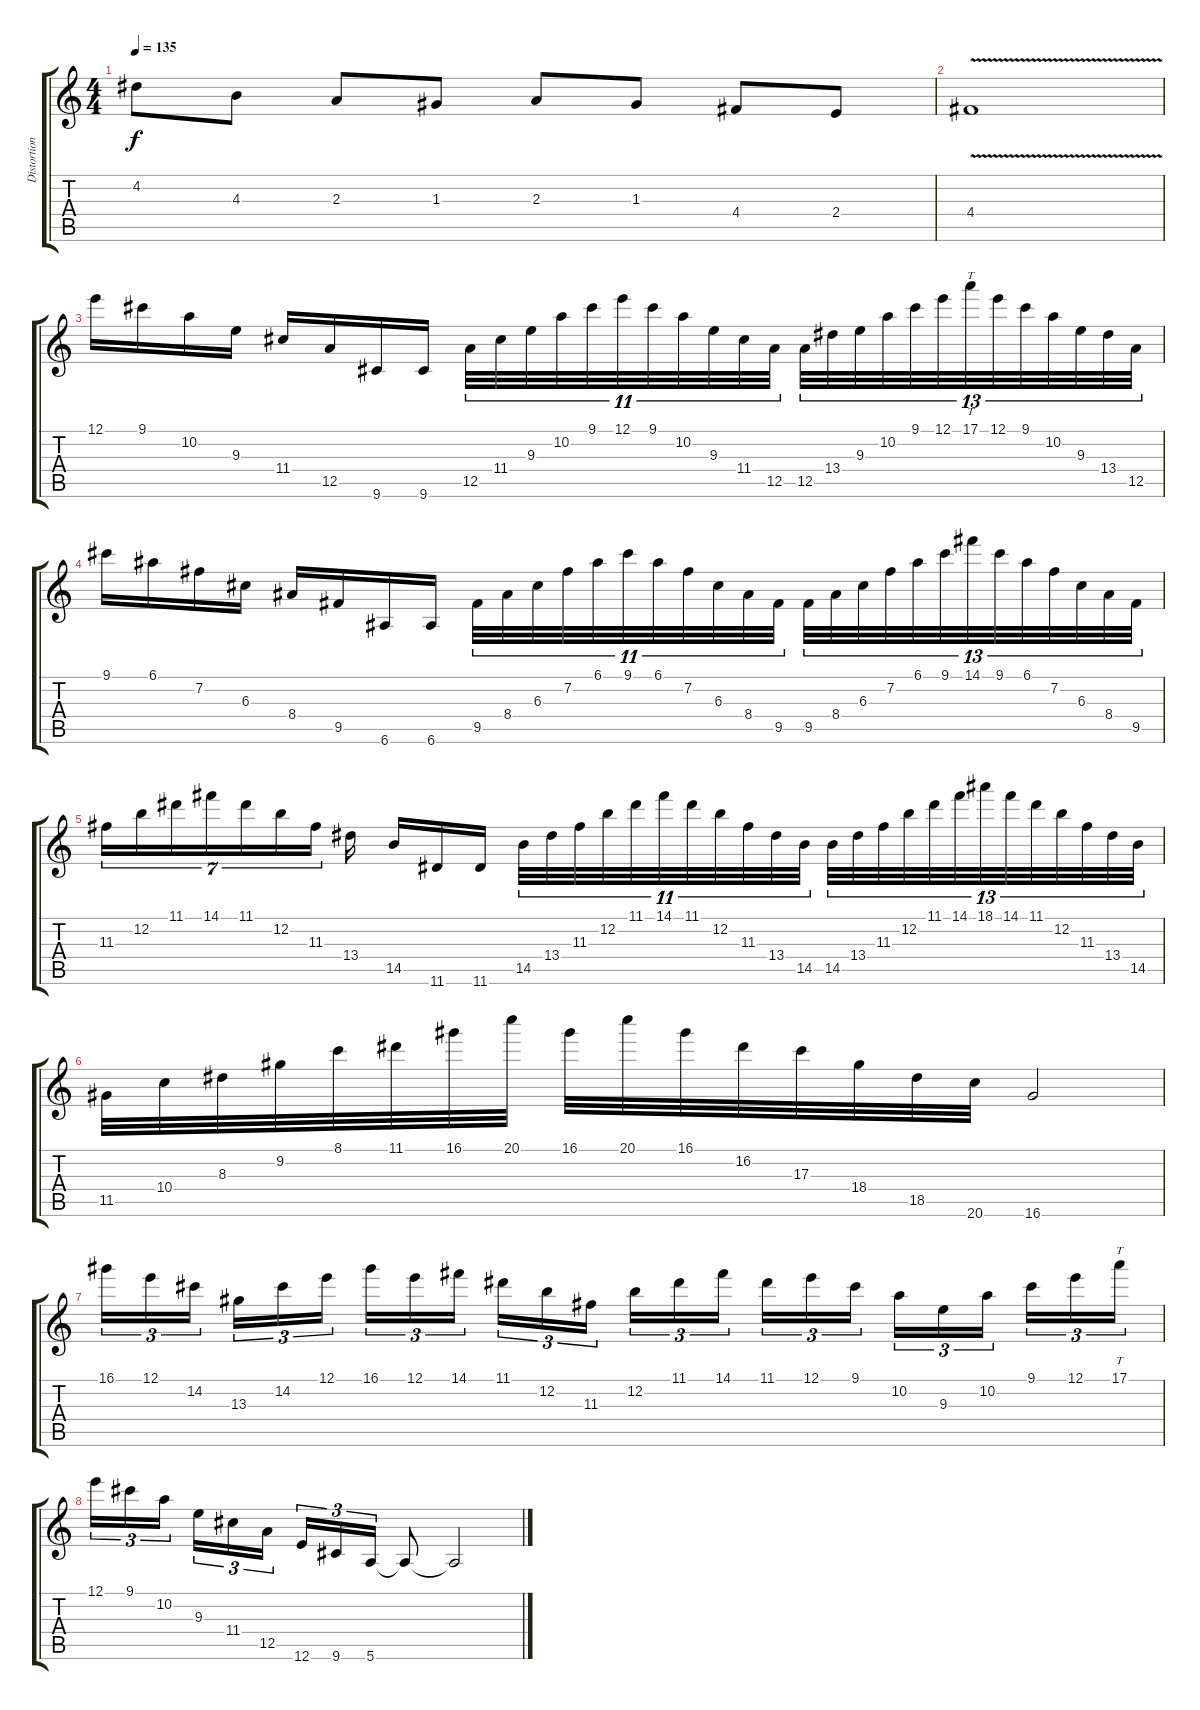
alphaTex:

\track ("Distortion Guitar" "Distortion") {instrument overdrivenguitar}
\staff {score tabs}
\tuning (E4 B3 G3 D3 A2 E2) {hide}
\ts (4 4)
\tempo 135
\clef g2
\ks c
4.2.8{dy f} 4.3.8 2.3.8 1.3.8 2.3.8 1.3.8 4.4.8 2.4.8 |
4.4{v}.1 |
12.1.16 9.1.16 10.2.16 9.3.16 11.4.16 12.5.16 9.6.16 9.6.16 12.5.32{tu (11 8)} 11.4.32{tu (11 8)} 9.3.32{tu (11 8)} 10.2.32{tu (11 8)} 9.1.32{tu (11 8)} 12.1.32{tu (11 8)} 9.1.32{tu (11 8)} 10.2.32{tu (11 8)} 9.3.32{tu (11 8)} 11.4.32{tu (11 8)} 12.5.32{tu (11 8)} 12.5.32{tu (13 8)} 13.4.32{tu (13 8)} 9.3.32{tu (13 8)} 10.2.32{tu (13 8)} 9.1.32{tu (13 8)} 12.1.32{tu (13 8)} 17.1.32{tt tu (13 8)} 12.1.32{tu (13 8)} 9.1.32{tu (13 8)} 10.2.32{tu (13 8)} 9.3.32{tu (13 8)} 13.4.32{tu (13 8)} 12.5.32{tu (13 8)} |
9.1.16 6.1.16 7.2.16 6.3.16 8.4.16 9.5.16 6.6.16 6.6.16 9.5.32{tu (11 8)} 8.4.32{tu (11 8)} 6.3.32{tu (11 8)} 7.2.32{tu (11 8)} 6.1.32{tu (11 8)} 9.1.32{tu (11 8)} 6.1.32{tu (11 8)} 7.2.32{tu (11 8)} 6.3.32{tu (11 8)} 8.4.32{tu (11 8)} 9.5.32{tu (11 8)} 9.5.32{tu (13 8)} 8.4.32{tu (13 8)} 6.3.32{tu (13 8)} 7.2.32{tu (13 8)} 6.1.32{tu (13 8)} 9.1.32{tu (13 8)} 14.1.32{tu (13 8)} 9.1.32{tu (13 8)} 6.1.32{tu (13 8)} 7.2.32{tu (13 8)} 6.3.32{tu (13 8)} 8.4.32{tu (13 8)} 9.5.32{tu (13 8)} |
11.3.16{tu (7 4)} 12.2.16{tu (7 4)} 11.1.16{tu (7 4)} 14.1.16{tu (7 4)} 11.1.16{tu (7 4)} 12.2.16{tu (7 4)} 11.3.16{tu (7 4)} 13.4.16 14.5.16 11.6.16 11.6.16 14.5.32{tu (11 8)} 13.4.32{tu (11 8)} 11.3.32{tu (11 8)} 12.2.32{tu (11 8)} 11.1.32{tu (11 8)} 14.1.32{tu (11 8)} 11.1.32{tu (11 8)} 12.2.32{tu (11 8)} 11.3.32{tu (11 8)} 13.4.32{tu (11 8)} 14.5.32{tu (11 8)} 14.5.32{tu (13 8)} 13.4.32{tu (13 8)} 11.3.32{tu (13 8)} 12.2.32{tu (13 8)} 11.1.32{tu (13 8)} 14.1.32{tu (13 8)} 18.1.32{tu (13 8)} 14.1.32{tu (13 8)} 11.1.32{tu (13 8)} 12.2.32{tu (13 8)} 11.3.32{tu (13 8)} 13.4.32{tu (13 8)} 14.5.32{tu (13 8)} |
11.5.32 10.4.32 8.3.32 9.2.32 8.1.32 11.1.32 16.1.32 20.1.32 16.1.32 20.1.32 16.1.32 16.2.32 17.3.32 18.4.32 18.5.32 20.6.32 16.6.2 |
16.1.16{tu (3 2)} 12.1.16{tu (3 2)} 14.2.16{tu (3 2) beam splitsecondary} 13.3.16{tu (3 2)} 14.2.16{tu (3 2)} 12.1.16{tu (3 2)} 16.1.16{tu (3 2)} 12.1.16{tu (3 2)} 14.1.16{tu (3 2) beam splitsecondary} 11.1.16{tu (3 2)} 12.2.16{tu (3 2)} 11.3.16{tu (3 2)} 12.2.16{tu (3 2)} 11.1.16{tu (3 2)} 14.1.16{tu (3 2) beam splitsecondary} 11.1.16{tu (3 2)} 12.1.16{tu (3 2)} 9.1.16{tu (3 2)} 10.2.16{tu (3 2)} 9.3.16{tu (3 2)} 10.2.16{tu (3 2) beam splitsecondary} 9.1.16{tu (3 2)} 12.1.16{tu (3 2)} 17.1.16{tt tu (3 2)} |
12.1.16{tu (3 2)} 9.1.16{tu (3 2)} 10.2.16{tu (3 2) beam splitsecondary} 9.3.16{tu (3 2)} 11.4.16{tu (3 2)} 12.5.16{tu (3 2)} 12.6.16{tu (3 2)} 9.6.16{tu (3 2)} 5.6.16{tu (3 2)} 5.6{t}.8 5.6{t}.2
